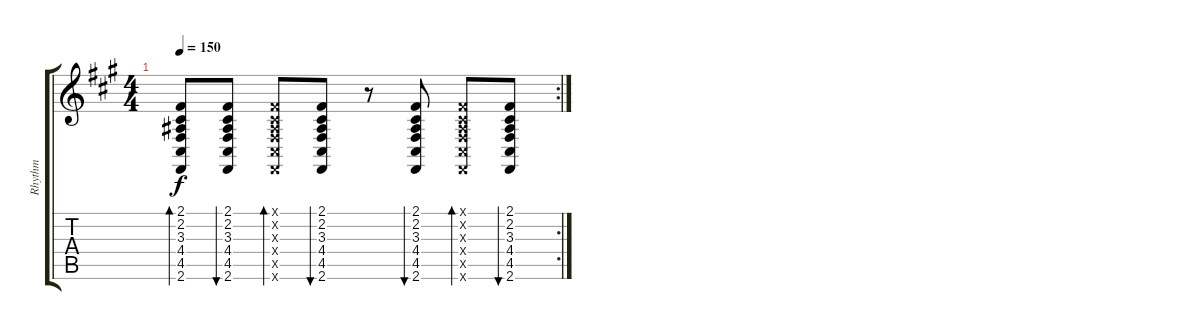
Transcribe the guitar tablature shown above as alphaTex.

\track ("Rhythm" "Rhythm") {instrument electricpiano1}
\staff {score tabs}
\tuning (E4 B3 G3 D3 A2 E2) {hide}
\rc 2
\ts (4 4)
\tempo 150
\clef g2
\ks a
(2.1 2.2 3.3 4.4 4.5 2.6).8{bd 60 dy f} (2.1 2.2 3.3 4.4 4.5 2.6).8{bu 60} (2.1{x} 2.2{x} 3.3{x} 4.4{x} 4.5{x} 2.6{x}).8{bd 60} (2.1 2.2 3.3 4.4 4.5 2.6).8{bu 60} r.8 (2.1 2.2 3.3 4.4 4.5 2.6).8{bu 60} (2.1{x} 2.2{x} 3.3{x} 4.4{x} 4.5{x} 2.6{x}).8{bd 60} (2.1 2.2 3.3 4.4 4.5 2.6).8{bu 60}
